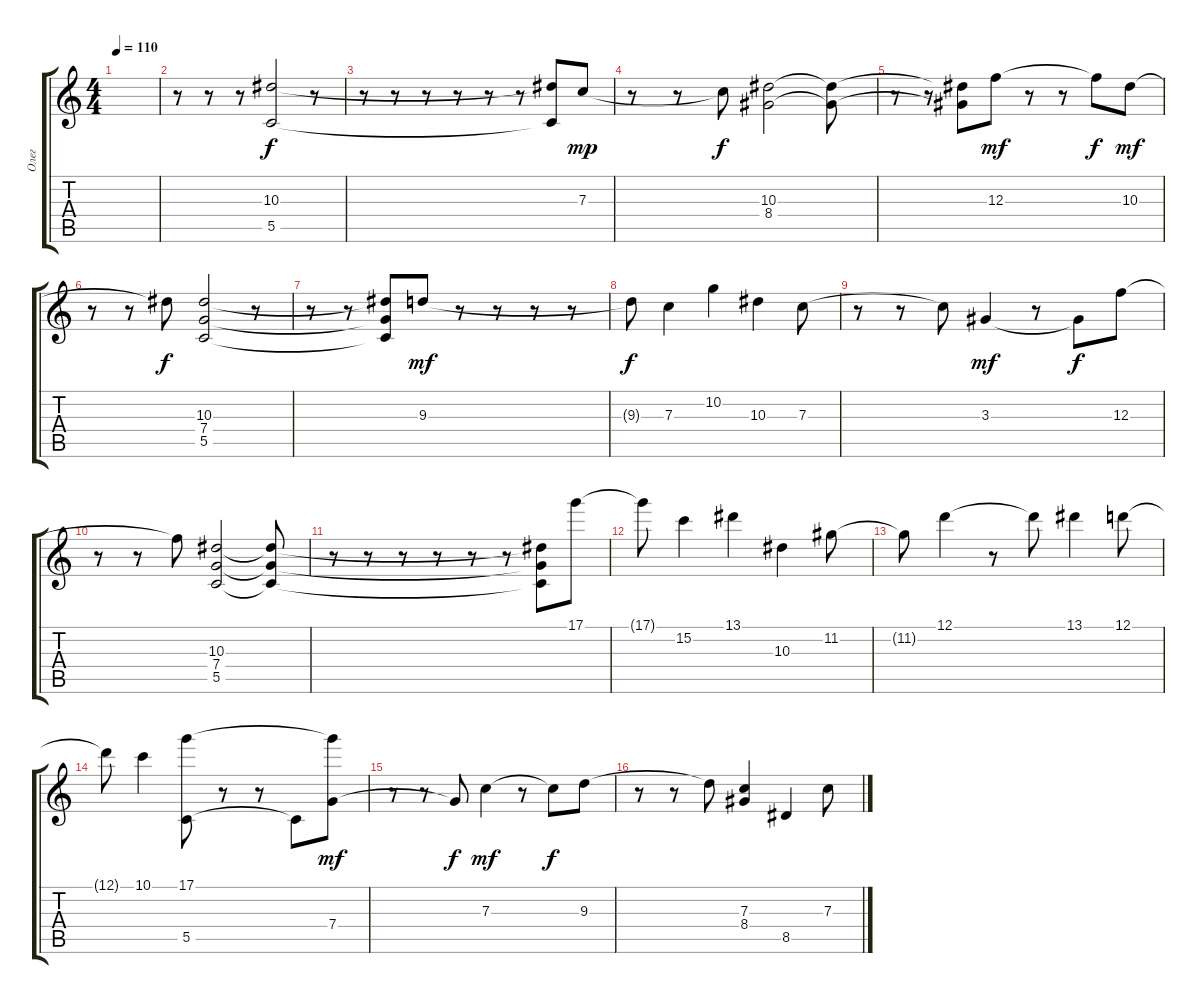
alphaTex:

\track ("Олег" "Олег") {instrument distortionguitar}
\staff {score tabs}
\tuning (D4 A3 F3 C3 G2 C2) {hide}
\ts (4 4)
\tempo 110
\clef g2
\ks c
|
r.8{volume 12 balance 8 instrument acousticgrandpiano} r.8 r.8 (10.3 5.5).2 r.8 |
r.8 r.8 r.8 r.8 r.8 r.8 (10.3{t} 5.5{t}).8 7.3.8{dy mp} |
r.8 r.8 7.3{t}.8{dy f} (10.3 8.4).2 (10.3{t} 8.4{t}).8 |
r.8 r.8 (10.3{t} 8.4{t}).8 12.3.8{dy mf} r.8 r.8 12.3{t}.8{dy f} 10.3.8{dy mf} |
r.8 r.8 10.3{t}.8{dy f} (10.3 7.4 5.5).2 r.8 |
r.8 r.8 (10.3{t} 7.4{t} 5.5{t}).8 9.3.8{dy mf} r.8 r.8 r.8 r.8 |
9.3{t}.8{dy f} 7.3.4 10.2.4 10.3.4 7.3.8 |
r.8 r.8 7.3{t}.8 3.3.4{dy mf} r.8 3.3{t}.8{dy f} 12.3.8 |
r.8 r.8 12.3{t}.8 (10.3 7.4 5.5).2 (10.3{t} 7.4{t} 5.5{t}).8 |
r.8 r.8 r.8 r.8 r.8 r.8 (10.3{t} 7.4{t} 5.5{t}).8 17.1.8 |
17.1{t}.8 15.2.4 13.1.4 10.3.4 11.2.8 |
11.2{t}.8 12.1.4 r.8 12.1{t}.8 13.1.4 12.1.8 |
12.1{t}.8 10.1.4 (17.1 5.5).8 r.8 r.8 5.5{t}.8 (17.1{t} 7.4).8{dy mf} |
r.8 r.8 7.4{t}.8{dy f} 7.3.4{dy mf} r.8 7.3{t}.8{dy f} 9.3.8 |
r.8 r.8 9.3{t}.8 (7.3 8.4).4 8.5.4 7.3.8
